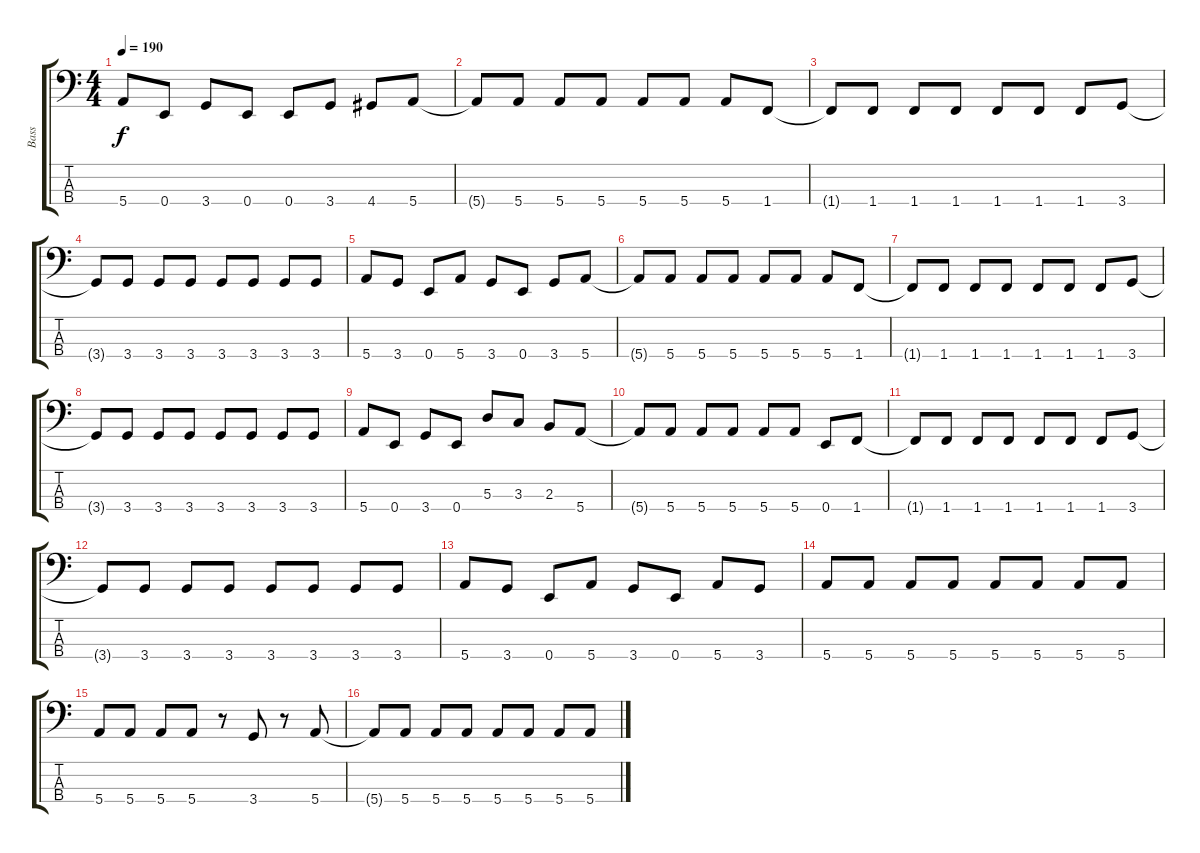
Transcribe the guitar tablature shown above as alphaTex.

\track ("Bass" "Bass") {instrument electricbassfinger}
\staff {score tabs}
\tuning (G2 D2 A1 E1) {hide}
\ts (4 4)
\tempo 190
\clef f4
\ks c
5.4.8{dy f} 0.4.8 3.4.8 0.4.8 0.4.8 3.4.8 4.4.8 5.4.8 |
5.4{t}.8 5.4.8 5.4.8 5.4.8 5.4.8 5.4.8 5.4.8 1.4.8 |
1.4{t}.8 1.4.8 1.4.8 1.4.8 1.4.8 1.4.8 1.4.8 3.4.8 |
3.4{t}.8 3.4.8 3.4.8 3.4.8 3.4.8 3.4.8 3.4.8 3.4.8 |
5.4.8 3.4.8 0.4.8 5.4.8 3.4.8 0.4.8 3.4.8 5.4.8 |
5.4{t}.8 5.4.8 5.4.8 5.4.8 5.4.8 5.4.8 5.4.8 1.4.8 |
1.4{t}.8 1.4.8 1.4.8 1.4.8 1.4.8 1.4.8 1.4.8 3.4.8 |
3.4{t}.8 3.4.8 3.4.8 3.4.8 3.4.8 3.4.8 3.4.8 3.4.8 |
5.4.8 0.4.8 3.4.8 0.4.8 5.3.8 3.3.8 2.3.8 5.4.8 |
5.4{t}.8 5.4.8 5.4.8 5.4.8 5.4.8 5.4.8 0.4.8 1.4.8 |
1.4{t}.8 1.4.8 1.4.8 1.4.8 1.4.8 1.4.8 1.4.8 3.4.8 |
3.4{t}.8 3.4.8 3.4.8 3.4.8 3.4.8 3.4.8 3.4.8 3.4.8 |
5.4.8 3.4.8 0.4.8 5.4.8 3.4.8 0.4.8 5.4.8 3.4.8 |
5.4.8 5.4.8 5.4.8 5.4.8 5.4.8 5.4.8 5.4.8 5.4.8 |
5.4.8 5.4.8 5.4.8 5.4.8 r.8 3.4.8 r.8 5.4.8 |
5.4{t}.8 5.4.8 5.4.8 5.4.8 5.4.8 5.4.8 5.4.8 5.4.8
